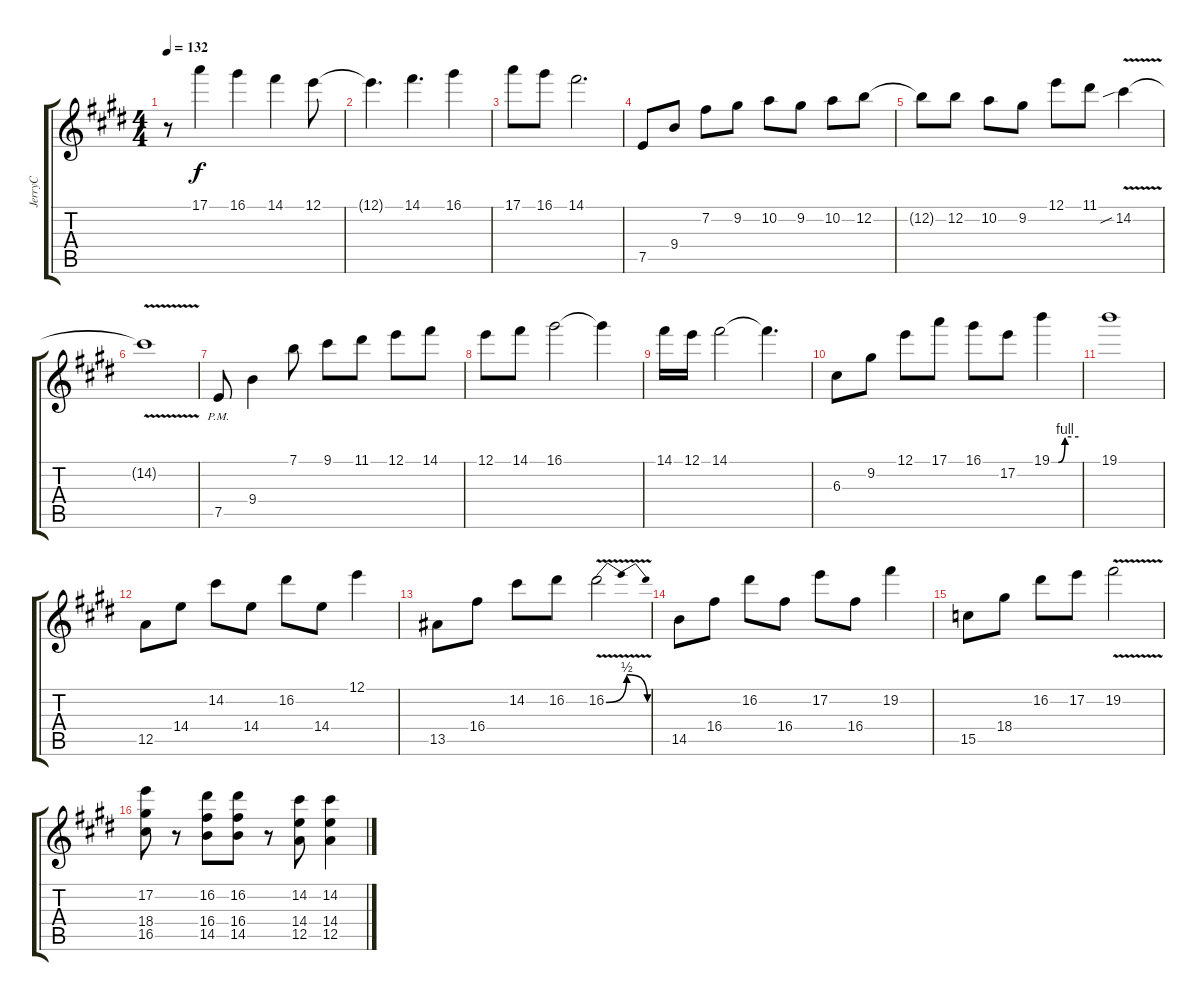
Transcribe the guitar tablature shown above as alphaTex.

\track ("JerryC" "JerryC") {instrument distortionguitar}
\staff {score tabs}
\tuning (E4 B3 G3 D3 A2 E2) {hide}
\ts (4 4)
\tempo 132
\clef g2
\ks e
r.8{dy f} 17.1.4 16.1.4 14.1.4 12.1.8 |
12.1{t}.4{d} 14.1.4{d} 16.1.4 |
17.1.8 16.1.8 14.1.2{d} |
7.5.8 9.4.8 7.2.8 9.2.8 10.2.8 9.2.8 10.2.8 12.2.8 |
12.2{t}.8 12.2.8 10.2.8 9.2.8 12.1.8 11.1.8 14.2{v sib}.4 |
14.2{t}.1 |
7.5{pm}.8 9.4.4 7.1.8 9.1.8 11.1.8 12.1.8 14.1.8 |
12.1.8 14.1.8 16.1.2 16.1{t}.4 |
14.1.16 12.1.16 14.1.2 14.1{t}.4{d} |
6.3.8 9.2.8 12.1.8 17.1.8 16.1.8 17.2.8 19.1{be (custom 0 0 15 0 30 4 60 4)}.4 |
19.1.1 |
12.5.8 14.4.8 14.2.8 14.4.8 16.2.8 14.4.8 12.1.4 |
13.5.8 16.4.8 14.2.8 16.2.8 16.2{be (bendrelease 0 0 30 2 30 2 60 0) v}.2 |
14.5.8 16.4.8 16.2.8 16.4.8 17.2.8 16.4.8 19.2.4 |
15.5.8 18.4.8 16.2.8 17.2.8 19.2{v}.2 |
(17.2 18.4 16.5).8 r.8 (16.2 16.4 14.5).8 (16.2 16.4 14.5).8 r.8 (14.2 14.4 12.5).8 (14.2 14.4 12.5).4
